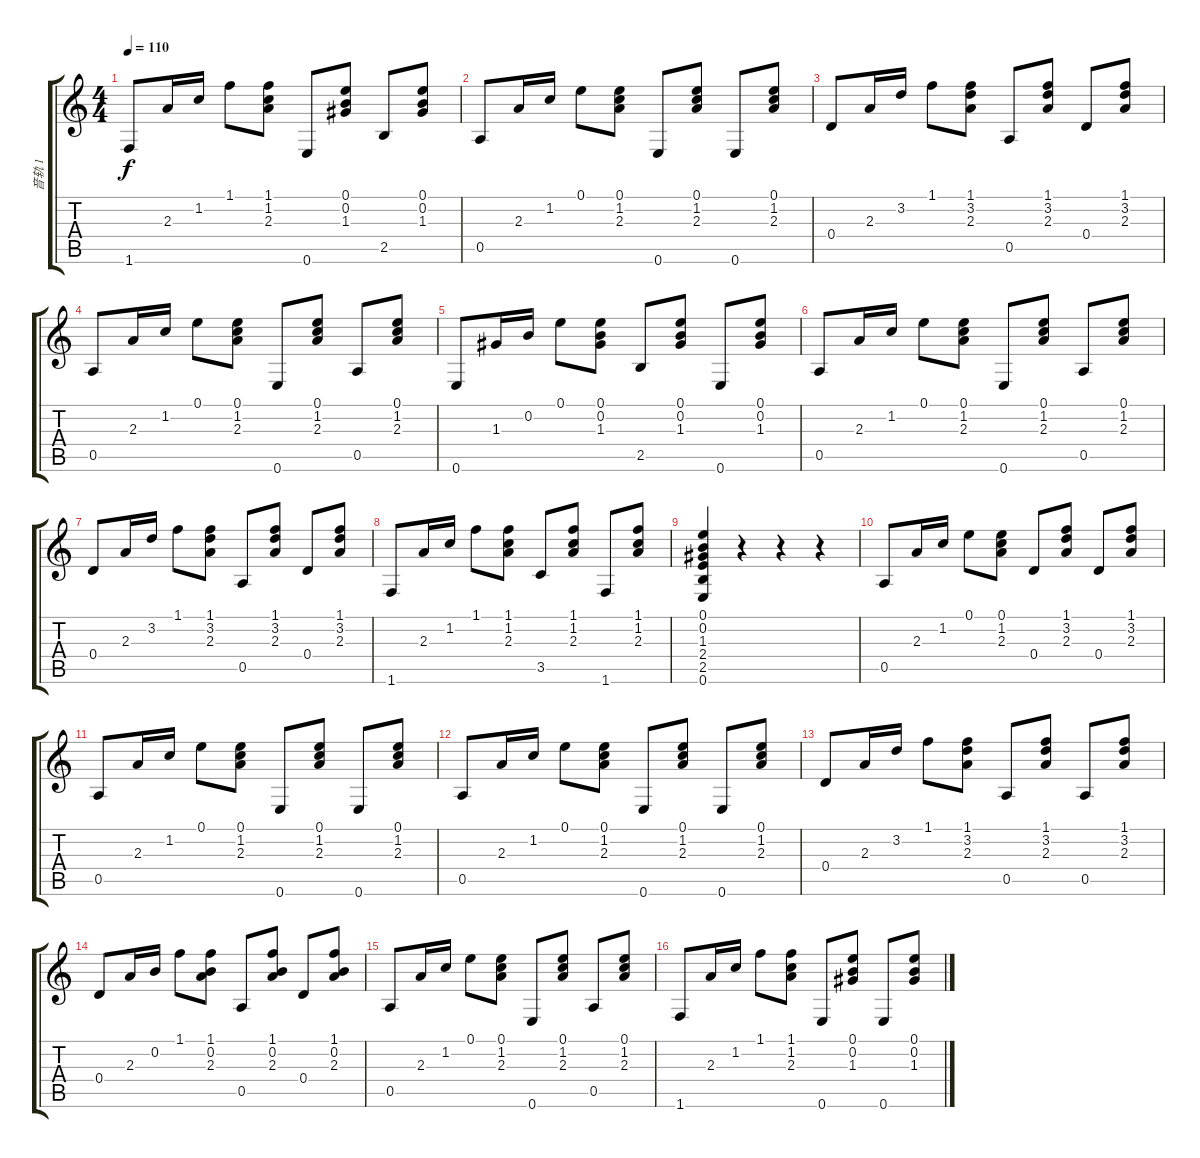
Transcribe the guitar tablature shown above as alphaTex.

\track ("音轨 1" "音轨 1") {instrument acousticguitarsteel}
\staff {score tabs}
\tuning (E4 B3 G3 D3 A2 E2) {hide}
\ts (4 4)
\tempo 110
\clef g2
\ks c
1.6.8{dy f} 2.3.16 1.2.16 1.1.8 (1.1 1.2 2.3).8 0.6.8 (0.1 0.2 1.3).8 2.5.8 (0.1 0.2 1.3).8 |
0.5.8 2.3.16 1.2.16 0.1.8 (0.1 1.2 2.3).8 0.6.8 (0.1 1.2 2.3).8 0.6.8 (0.1 1.2 2.3).8 |
0.4.8 2.3.16 3.2.16 1.1.8 (1.1 3.2 2.3).8 0.5.8 (1.1 3.2 2.3).8 0.4.8 (1.1 3.2 2.3).8 |
0.5.8 2.3.16 1.2.16 0.1.8 (0.1 1.2 2.3).8 0.6.8 (0.1 1.2 2.3).8 0.5.8 (0.1 1.2 2.3).8 |
0.6.8 1.3.16 0.2.16 0.1.8 (0.1 0.2 1.3).8 2.5.8 (0.1 0.2 1.3).8 0.6.8 (0.1 0.2 1.3).8 |
0.5.8 2.3.16 1.2.16 0.1.8 (0.1 1.2 2.3).8 0.6.8 (0.1 1.2 2.3).8 0.5.8 (0.1 1.2 2.3).8 |
0.4.8 2.3.16 3.2.16 1.1.8 (1.1 3.2 2.3).8 0.5.8 (1.1 3.2 2.3).8 0.4.8 (1.1 3.2 2.3).8 |
1.6.8 2.3.16 1.2.16 1.1.8 (1.1 1.2 2.3).8 3.5.8 (1.1 1.2 2.3).8 1.6.8 (1.1 1.2 2.3).8 |
(0.1 0.2 1.3 2.4 2.5 0.6).4 r.4 r.4 r.4 |
0.5.8 2.3.16 1.2.16 0.1.8 (0.1 1.2 2.3).8 0.4.8 (1.1 3.2 2.3).8 0.4.8 (1.1 3.2 2.3).8 |
0.5.8 2.3.16 1.2.16 0.1.8 (0.1 1.2 2.3).8 0.6.8 (0.1 1.2 2.3).8 0.6.8 (0.1 1.2 2.3).8 |
0.5.8 2.3.16 1.2.16 0.1.8 (0.1 1.2 2.3).8 0.6.8 (0.1 1.2 2.3).8 0.6.8 (0.1 1.2 2.3).8 |
0.4.8 2.3.16 3.2.16 1.1.8 (1.1 3.2 2.3).8 0.5.8 (1.1 3.2 2.3).8 0.5.8 (1.1 3.2 2.3).8 |
0.4.8 2.3.16 0.2.16 1.1.8 (1.1 0.2 2.3).8 0.5.8 (1.1 0.2 2.3).8 0.4.8 (1.1 0.2 2.3).8 |
0.5.8 2.3.16 1.2.16 0.1.8 (0.1 1.2 2.3).8 0.6.8 (0.1 1.2 2.3).8 0.5.8 (0.1 1.2 2.3).8 |
1.6.8 2.3.16 1.2.16 1.1.8 (1.1 1.2 2.3).8 0.6.8 (0.1 0.2 1.3).8 0.6.8 (0.1 0.2 1.3).8
